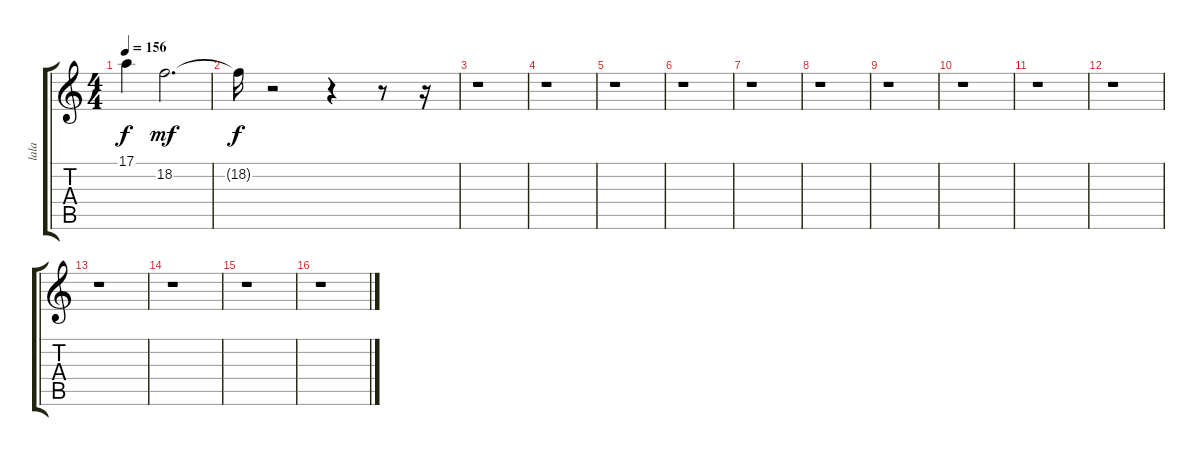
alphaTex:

\track ("lala" "lala") {instrument shakuhachi}
\staff {score tabs}
\tuning (E4 B3 G3 D3 A2 E2) {hide}
\ts (4 4)
\tempo 156
\clef g2
\ks c
17.1.4{dy f} 18.2.2{d dy mf} |
18.2{t}.16{dy f} r.2 r.4 r.8 r.16 |
r.1 |
r.1 |
r.1 |
r.1 |
r.1 |
r.1 |
r.1 |
r.1 |
r.1 |
r.1 |
r.1 |
r.1 |
r.1 |
r.1
